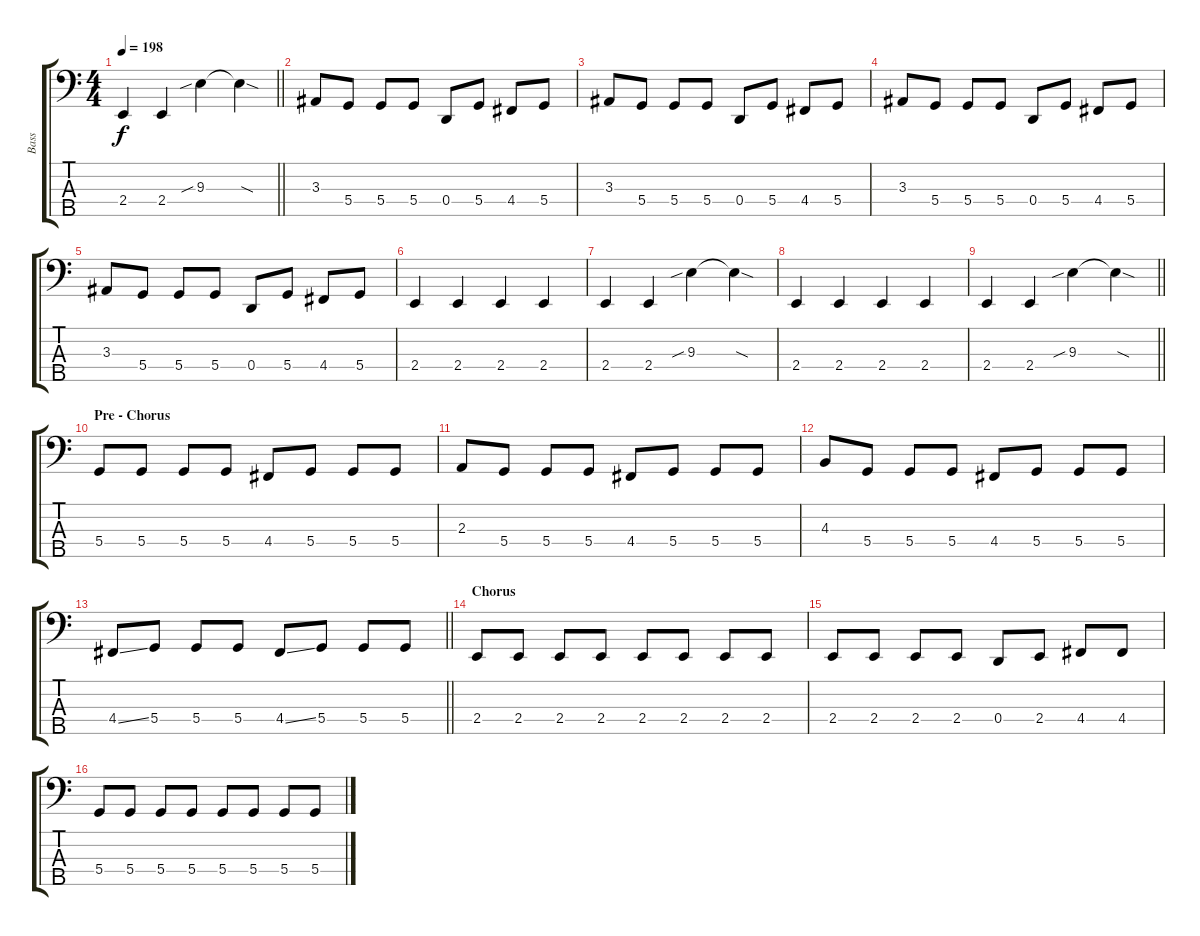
\track ("Bass" "Bass") {instrument electricbasspick}
\staff {score tabs}
\tuning (F2 C2 G1 D1 A0) {hide}
\ts (4 4)
\tempo 198
\clef f4
\barLineRight lightlight
\ks c
2.4.4{dy f} 2.4.4 9.3{sib}.4 9.3{sod t}.4 |
3.3.8 5.4.8 5.4.8 5.4.8 0.4.8 5.4.8 4.4.8 5.4.8 |
3.3.8 5.4.8 5.4.8 5.4.8 0.4.8 5.4.8 4.4.8 5.4.8 |
3.3.8 5.4.8 5.4.8 5.4.8 0.4.8 5.4.8 4.4.8 5.4.8 |
3.3.8 5.4.8 5.4.8 5.4.8 0.4.8 5.4.8 4.4.8 5.4.8 |
2.4.4 2.4.4 2.4.4 2.4.4 |
2.4.4 2.4.4 9.3{sib}.4 9.3{sod t}.4 |
2.4.4 2.4.4 2.4.4 2.4.4 |
\barLineRight lightlight
2.4.4 2.4.4 9.3{sib}.4 9.3{sod t}.4 |
\section ("" "Pre - Chorus")
5.4.8 5.4.8 5.4.8 5.4.8 4.4.8 5.4.8 5.4.8 5.4.8 |
2.3.8 5.4.8 5.4.8 5.4.8 4.4.8 5.4.8 5.4.8 5.4.8 |
4.3.8 5.4.8 5.4.8 5.4.8 4.4.8 5.4.8 5.4.8 5.4.8 |
\barLineRight lightlight
4.4{ss}.8 5.4.8 5.4.8 5.4.8 4.4{ss}.8 5.4.8 5.4.8 5.4.8 |
\section ("" "Chorus")
2.4.8 2.4.8 2.4.8 2.4.8 2.4.8 2.4.8 2.4.8 2.4.8 |
2.4.8 2.4.8 2.4.8 2.4.8 0.4.8 2.4.8 4.4.8 4.4.8 |
5.4.8 5.4.8 5.4.8 5.4.8 5.4.8 5.4.8 5.4.8 5.4.8
